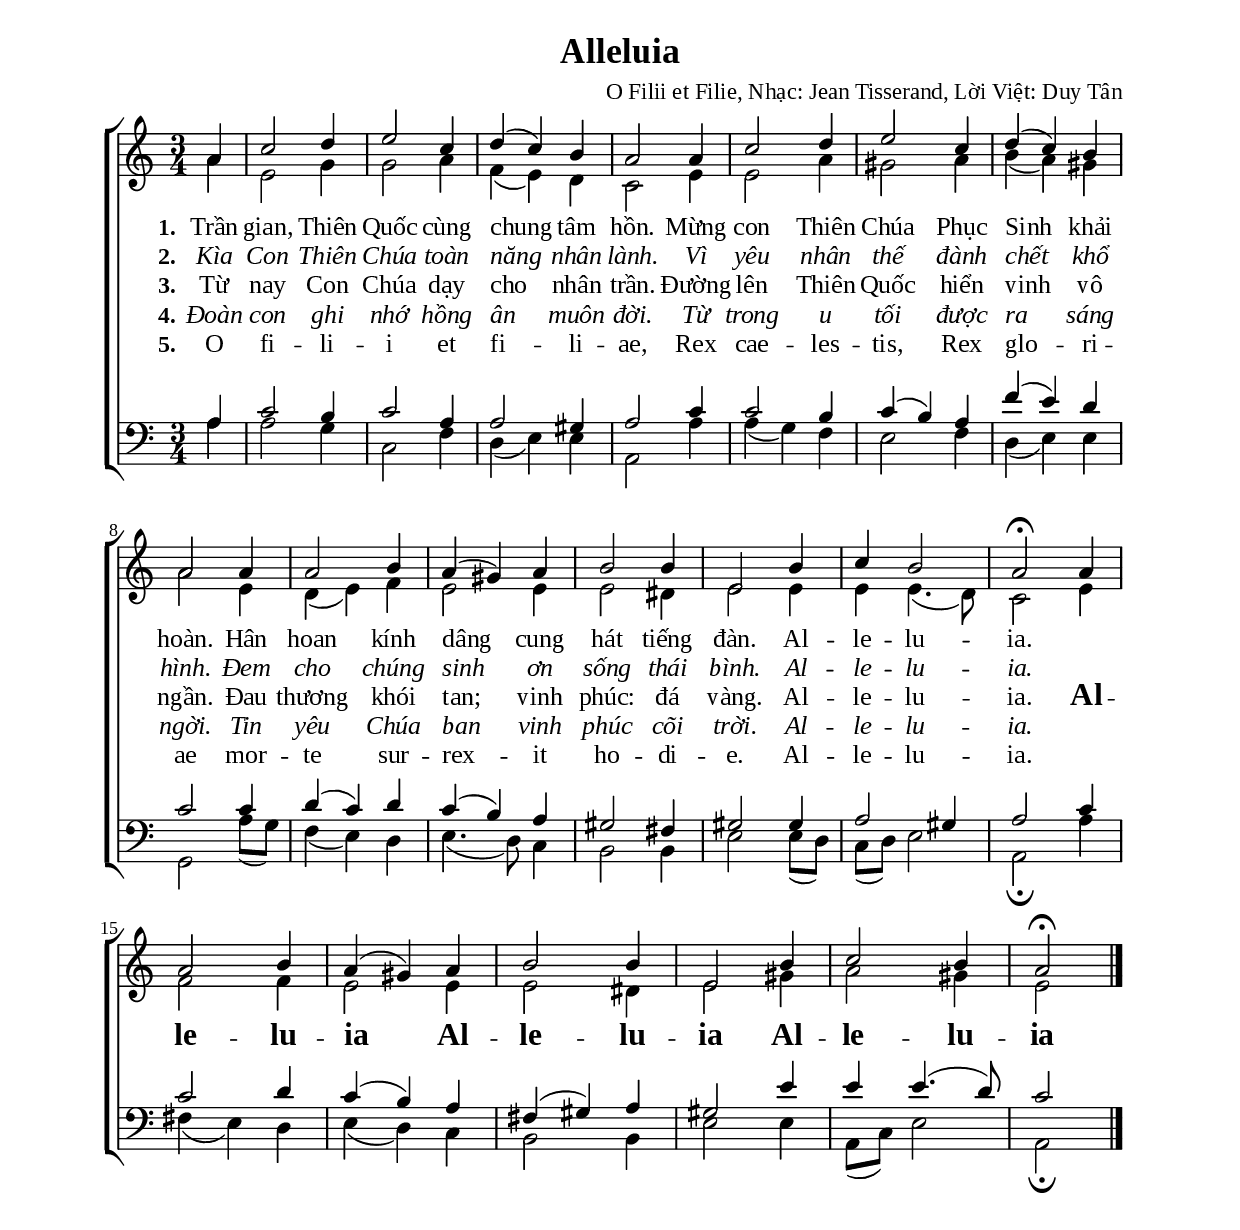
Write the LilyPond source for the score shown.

%%%%%%%%%%%%%%%%%%%%%%%%%%%%%
% Nội dung tài liệu
% 1. Cài đặt chung
% 2. Nhạc
% 3. Lời
% 4. Bố trí
%%%%%%%%%%%%%%%%%%%%%%%%%%%%%

%%%%%%%%%%%%%%%%%%%%%%%%%%%%%
% 1. Cài đặt chung
%%%%%%%%%%%%%%%%%%%%%%%%%%%%%
\version "2.18.2"
\include "english.ly"

\header {
  title = "Alleluia"
  arranger = "O Filii et Filie, Nhạc: Jean Tisserand, Lời Việt: Duy Tân"
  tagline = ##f
}

global= {
  \key c \major
  \time 3/4
}

\paper {
  #(set-paper-size "a4")
  top-margin = 15\mm
  bottom-margin = 15\mm
  left-margin = 20\mm
  right-margin = 20\mm
  indent = #0
  #(define fonts
	 (make-pango-font-tree "Liberation Serif"
	 		       "Liberation Serif"
			       "Liberation Serif"
			       (/ 20 20)))
}

printItalic = \with {
  \override LyricText.font-shape = #'italic
}

%%%%%%%%%%%%%%%%%%%%%%%%%%%%%
% 2. Nhạc
%%%%%%%%%%%%%%%%%%%%%%%%%%%%%
musicOne = \relative c' {
                  \partial 4 a'4
  c2 d4 |
  e2 c4 |
  d4(c4) b4 |
  a2 a4 |
  c2 d4 |
  e2 c4 |
  d4(c4) b4 |
  a2 a4 |
  a2 b4 |
  a4(gs4) a4 |
  b2 b4 |
  e,2 b'4 |
  c4 b2 |
                  a2 \fermata

  a4 |
  a2 b4 |
  a4(gs4) a4 |
  b2 b4 |
  e,2 b'4 |
  c2 b4 |
                  a2 \fermata \bar "|."
}

musicTwo = \relative c' {
                  \partial 4 a'4
  e2 g4 |
  g2 a4 |
  f4(e4) d4 |
  c2 e4 |
  e2 a4 |
  gs2 a4 |
  b4(a4) gs4 |
  a2 e4 |
  d4(e4) f4 |
  e2 e4 |
  e2 ds4 |
  e2 e4 |
  e4 e4.(d8) |
                   c2

  e4 |
  f2 f4 |
  e2 e4 |
  e2 ds4 |
  e2 gs4 |
  a2 gs4 |
                  e2 \bar "|."
}

musicThree = \relative c {
                    \partial 4 a'4
  c2 b4 |
  c2 a4 |
  a2 gs4 |
  a2 c4 |
  c2 b4 |
  c4(b4) a4 |
  f'4(e4) d4 |
  c2 c4 |
  d4(c4) d4 |
  c4(b4) a4 |
  gs2 fs4 |
  gs2 gs4 |
  a2 gs4 |
                    a2

  c4 |
  c2 d4 |
  c4(b4) a4 |
  fs4(gs4) a4 |
  gs2 e'4 |
  e4 e4.(d8) |
                    c2
}

musicFour = \relative c {
                    \partial 4 a'4
  a2 g4 |
  c,2 f4 |
  d4(e4) e4 |
  a,2 a'4 |
  a4(g4) f4 |
  e2 f4 |
  d4(e4) e4 |
  g,2 a'8(g8) |
  f4(e4) d4 |
  e4.(d8) c4 |
  b2 b4 |
  e2 e8(d8) |
  c8(d8) e2 |
                    a,2 _\fermata

  a'4 |
  fs4(e4) d4 |
  e4(d4) c4 |
  b2 b4 |
  e2 e4 |
  a,8(c8) e2 |
                  a,2 _\fermata
}

%%%%%%%%%%%%%%%%%%%%%%%%%%%%%
% 3. Lời
%%%%%%%%%%%%%%%%%%%%%%%%%%%%%
commonChorus = \lyricmode {
  \override LyricText.font-series = #'bold
  \override LyricText.font-size = #+3
  Al -- le -- lu -- ia
  Al -- le -- lu -- ia
  Al -- le -- lu -- ia
}

tiengVietMot = \lyricmode {
  \set stanza = #"1."
  Trần gian, Thiên Quốc cùng chung tâm hồn.
  Mừng con Thiên Chúa Phục Sinh khải hoàn.
  Hân hoan kính dâng cung hát tiếng đàn. Al -- le -- lu -- ia.
}

tiengVietHai = \lyricmode {
  \set stanza = #"2."
  Kìa Con Thiên Chúa toàn năng nhân lành.
  Vì yêu nhân thế đành chết khổ hình.
  Đem cho chúng sinh ơn sống thái bình. Al -- le -- lu -- ia.
}

tiengVietBa = \lyricmode {
  \set stanza = #"3."
  Từ nay Con Chúa dạy cho nhân trần.
  Đường lên Thiên Quốc hiển vinh vô ngần.
  Đau thương khói tan; vinh phúc: đá vàng. Al -- le -- lu -- ia.
  \commonChorus
}

tiengVietBon = \lyricmode {
  \set stanza = #"4."
  Đoàn con ghi nhớ hồng ân muôn đời.
  Từ trong u tối được ra sáng ngời.
  Tin yêu Chúa ban vinh phúc cõi trời. Al -- le -- lu -- ia.
}

latinh = \lyricmode {
  \set stanza = #"5."
  O fi -- li -- i et fi -- li -- ae,
  Rex cae -- les -- tis, Rex glo -- ri -- ae
  mor -- te sur -- rex -- it ho -- di -- e. Al -- le -- lu -- ia.
}

%%%%%%%%%%%%%%%%%%%%%%%%%%%%%
% 4. Bố trí
%%%%%%%%%%%%%%%%%%%%%%%%%%%%%
\score {
    \new ChoirStaff <<
      \new Staff <<
        \global
        \clef "treble"
        \new Voice = "sopranos" {
          \voiceOne \global \stemUp \slurUp \musicOne
        }
        \new Voice = "alto" {
          \voiceTwo \global \stemDown \slurDown \musicTwo
        }
      >>

      \new Lyrics \lyricsto sopranos \tiengVietMot
      \new Lyrics \printItalic \lyricsto sopranos \tiengVietHai
      \new Lyrics \lyricsto sopranos \tiengVietBa
      \new Lyrics \printItalic \lyricsto sopranos \tiengVietBon
      \new Lyrics \lyricsto sopranos \latinh

      \new Staff <<
        \clef "bass"
        \global
        \new Voice = "tenor" {
          \voiceThree \global \stemUp \slurUp \musicThree
        }
        \new Voice = "bass" {
          \voiceThree \global \stemDown \slurDown \musicFour
        }
      >>
    >>
}
